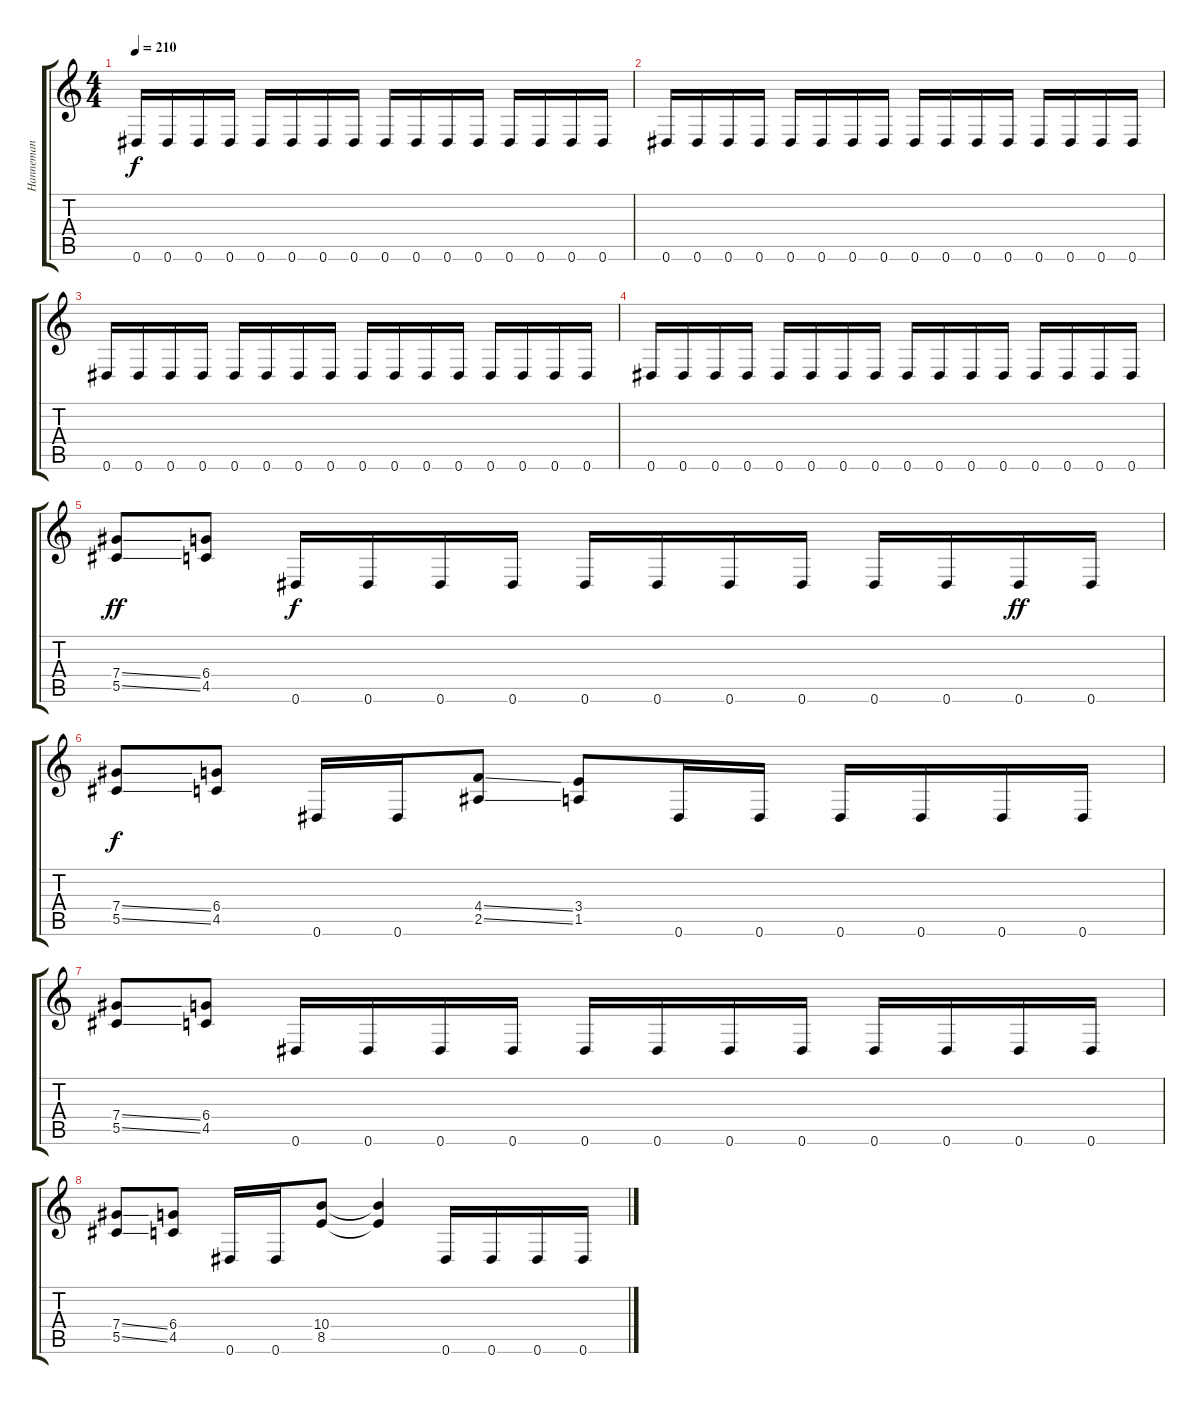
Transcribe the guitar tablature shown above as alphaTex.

\track ("Hanneman" "Hanneman") {instrument distortionguitar}
\staff {score tabs}
\tuning (Eb4 Bb3 Gb3 Db3 Ab2 Eb2) {hide}
\ts (4 4)
\tempo 210
\clef g2
\ks c
0.6.16{dy f} 0.6.16 0.6.16 0.6.16 0.6.16 0.6.16 0.6.16 0.6.16 0.6.16 0.6.16 0.6.16 0.6.16 0.6.16 0.6.16 0.6.16 0.6.16 |
0.6.16 0.6.16 0.6.16 0.6.16 0.6.16 0.6.16 0.6.16 0.6.16 0.6.16 0.6.16 0.6.16 0.6.16 0.6.16 0.6.16 0.6.16 0.6.16 |
0.6.16 0.6.16 0.6.16 0.6.16 0.6.16 0.6.16 0.6.16 0.6.16 0.6.16 0.6.16 0.6.16 0.6.16 0.6.16 0.6.16 0.6.16 0.6.16 |
0.6.16 0.6.16 0.6.16 0.6.16 0.6.16 0.6.16 0.6.16 0.6.16 0.6.16 0.6.16 0.6.16 0.6.16 0.6.16 0.6.16 0.6.16 0.6.16 |
(7.4{ss} 5.5{ss}).8{dy ff} (6.4 4.5).8 0.6.16{dy f} 0.6.16 0.6.16 0.6.16 0.6.16 0.6.16 0.6.16 0.6.16 0.6.16 0.6.16 0.6.16{dy ff} 0.6.16 |
(7.4{ss} 5.5{ss}).8{dy f} (6.4 4.5).8 0.6.16 0.6.16 (4.4{ss} 2.5{ss}).8 (3.4 1.5).8 0.6.16 0.6.16 0.6.16 0.6.16 0.6.16 0.6.16 |
(7.4{ss} 5.5{ss}).8 (6.4 4.5).8 0.6.16 0.6.16 0.6.16 0.6.16 0.6.16 0.6.16 0.6.16 0.6.16 0.6.16 0.6.16 0.6.16 0.6.16 |
(7.4{ss} 5.5{ss}).8 (6.4 4.5).8 0.6.16 0.6.16 (10.4 8.5).8 (10.4{t} 8.5{t}).4 0.6.16 0.6.16 0.6.16 0.6.16
